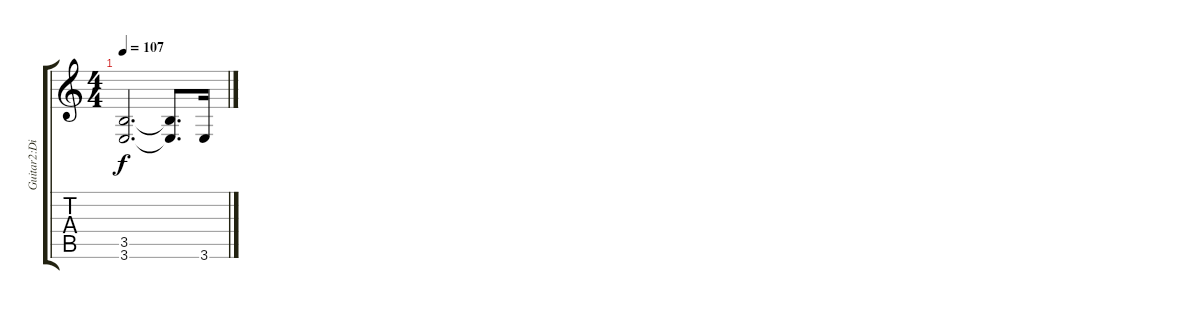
\track ("Guitar2:Distortion<Half Down, 6th=C#>" "Guitar2:Di") {instrument distortionguitar}
\staff {score tabs}
\tuning (Eb4 Bb3 Gb3 Db3 Ab2 Db2) {hide}
\ts (4 4)
\tempo 107
\clef g2
\ks c
(3.5{t} 3.6{t}).2{d dy f} (3.5{t} 3.6{t}).8{d} 3.6.16
